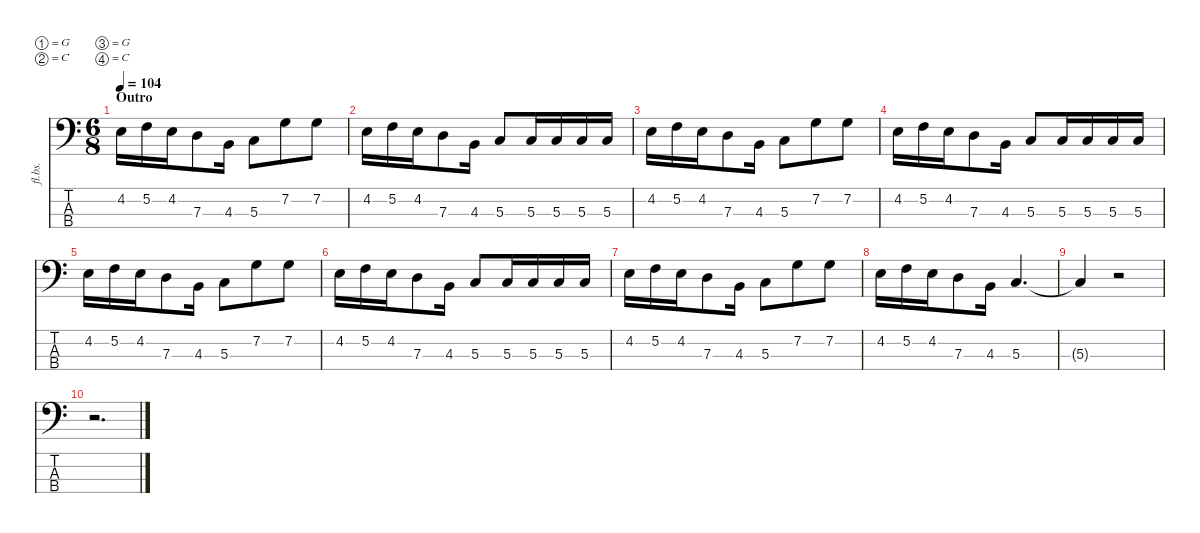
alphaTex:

\defaultSystemsLayout 4
\hideDynamics
\bracketExtendMode nobrackets
\otherSystemsTrackNameOrientation horizontal
\track ("Craig McFarland" "fl.bs.") {instrument fretlessbass}
\staff {score tabs}
\tuning (G2 C2 G1 C1)
\ts (6 8)
\section ("" "Outro")
\tempo 104
\clef f4
\ks c
4.2.16{dy f beam Down} 5.2.16{beam Down} 4.2.16{beam Down} 7.3.8{beam Down} 4.3.16{beam Down} 5.3.8{beam Down} 7.2.8{beam Down} 7.2.8{beam Down} |
4.2.16{beam Down} 5.2.16{beam Down} 4.2.16{beam Down} 7.3.8{beam Down} 4.3.16{beam Down} 5.3.8{beam Up} 5.3.16{beam Up} 5.3.16{beam Up} 5.3.16{beam Up} 5.3.16{beam Up} |
4.2.16{beam Down} 5.2.16{beam Down} 4.2.16{beam Down} 7.3.8{beam Down} 4.3.16{beam Down} 5.3.8{beam Down} 7.2.8{beam Down} 7.2.8{beam Down} |
4.2.16{beam Down} 5.2.16{beam Down} 4.2.16{beam Down} 7.3.8{beam Down} 4.3.16{beam Down} 5.3.8{beam Up} 5.3.16{beam Up} 5.3.16{beam Up} 5.3.16{beam Up} 5.3.16{beam Up} |
4.2.16{beam Down} 5.2.16{beam Down} 4.2.16{beam Down} 7.3.8{beam Down} 4.3.16{beam Down} 5.3.8{beam Down} 7.2.8{beam Down} 7.2.8{beam Down} |
4.2.16{beam Down} 5.2.16{beam Down} 4.2.16{beam Down} 7.3.8{beam Down} 4.3.16{beam Down} 5.3.8{beam Up} 5.3.16{beam Up} 5.3.16{beam Up} 5.3.16{beam Up} 5.3.16{beam Up} |
4.2.16{beam Down} 5.2.16{beam Down} 4.2.16{beam Down} 7.3.8{beam Down} 4.3.16{beam Down} 5.3.8{beam Down} 7.2.8{beam Down} 7.2.8{beam Down} |
4.2.16{beam Down} 5.2.16{beam Down} 4.2.16{beam Down} 7.3.8{beam Down} 4.3.16{beam Down} 5.3.4{d beam Up} |
5.3{t}.4{beam Up} r.2{beam Up} |
r.2{d beam Down}
